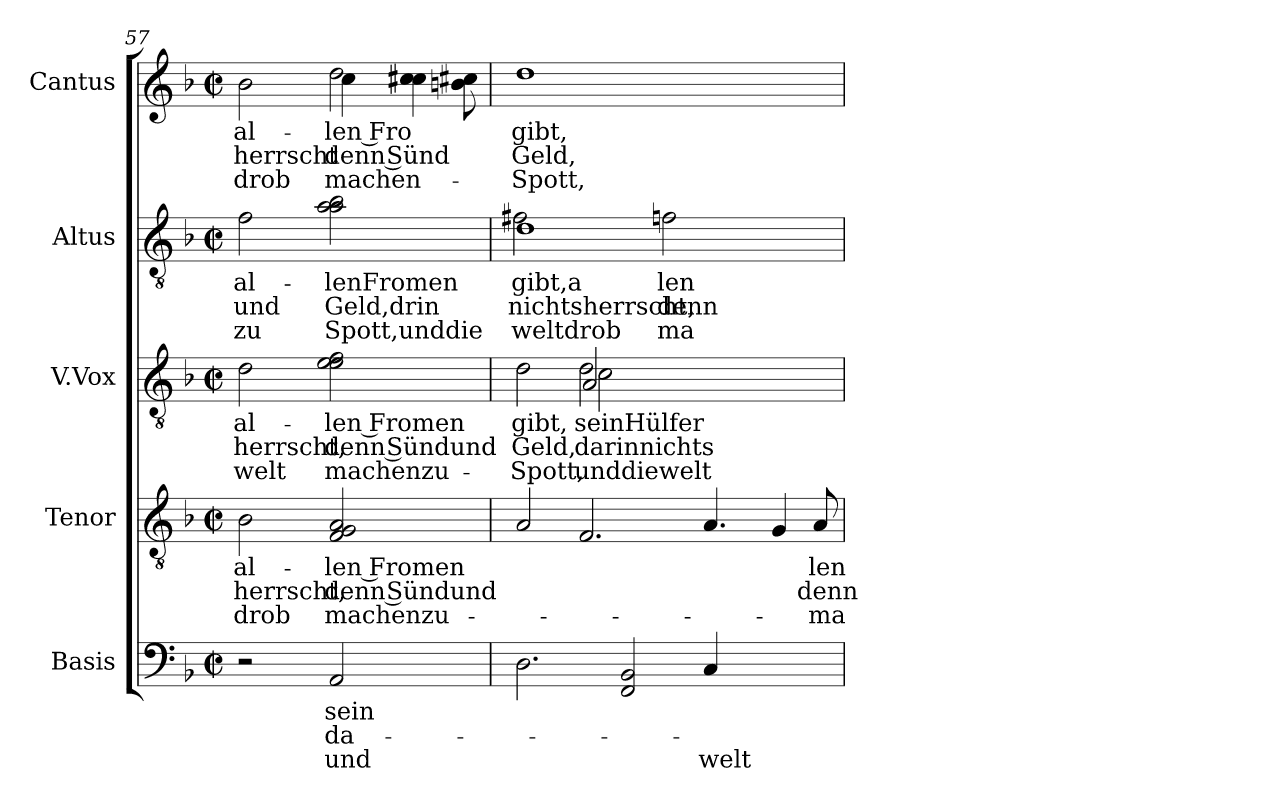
**kern	**text	**text	**text	**kern	**text	**text	**text	**kern	**text	**text	**text	**kern	**text	**text	**text	**kern	**text	**text	**text
*part5	*part5	*part5	*part5	*part4	*part4	*part4	*part4	*part3	*part3	*part3	*part3	*part2	*part2	*part2	*part2	*part1	*part1	*part1	*part1
*staff5	*staff5	*staff5	*staff5	*staff4	*staff4	*staff4	*staff4	*staff3	*staff3	*staff3	*staff3	*staff2	*staff2	*staff2	*staff2	*staff1	*staff1	*staff1	*staff1
*I"Basis	*	*	*	*I"Tenor	*	*	*	*I"V.Vox	*	*	*	*I"Altus	*	*	*	*I"Cantus	*	*	*
*I'B	*	*	*	*I'T	*	*	*	*	*	*	*	*I'A	*	*	*	*I'C	*	*	*
!!LO:PB:g=z
*clefF4	*	*	*	*clefGv2	*	*	*	*clefGv2	*	*	*	*clefGv2	*	*	*	*clefG2	*	*	*
*k[b-]	*	*	*	*k[b-]	*	*	*	*k[b-]	*	*	*	*k[b-]	*	*	*	*k[b-]	*	*	*
*F:	*	*	*	*F:	*	*	*	*F:	*	*	*	*F:	*	*	*	*F:	*	*	*
*M2/2	*	*	*	*M2/2	*	*	*	*M2/2	*	*	*	*M2/2	*	*	*	*M2/2	*	*	*
*met(c|)	*	*	*	*met(c|)	*	*	*	*met(c|)	*	*	*	*met(c|)	*	*	*	*met(c|)	*	*	*
=57	=57	=57	=57	=57	=57	=57	=57	=57	=57	=57	=57	=57	=57	=57	=57	=57	=57	=57	=57
!	!	!	!	!	!LO:LY:b:cj	!LO:LY:b:cj	!LO:LY:b:cj	!	!LO:LY:b:cj	!LO:LY:b:cj	!LO:LY:b:cj	!	!LO:LY:b:cj	!LO:LY:b:cj	!LO:LY:b:cj	!	!LO:LY:b:cj	!LO:LY:b:cj	!LO:LY:b:cj
*	*	*	*	*	*	*	*	*	*	*	*	*	*	*	*	*^	*	*	*
2r	.	.	.	2B-\	al-	-herrscht,	drob	2d\	al-	-herrscht,	welt	2f\	al-	-und	zu	2b-\	2ryy	al-	-herrscht	drob
!	!LO:LY:b:cj	!LO:LY:b:cj	!LO:LY:b:cj	!	!LO:LY:b:cj	!LO:LY:b:cj	!LO:LY:b:cj	!	!LO:LY:b:cj	!LO:LY:b:cj	!LO:LY:b:cj	!	!LO:LY:b:cj	!LO:LY:b:cj	!LO:LY:b:cj	!	!	!LO:LY:b:cj	!LO:LY:b:cj	!LO:LY:b:cj
2AA/	sein	da-	-und	2G/ 2F/ 2A/	len Fromen	denn Sündund	machenzu-	2f\ 2e\ 2e\	len Fromen	denn Sündund	machenzu-	2b-\ 2a\ 2a\	lenFromen	Geld,drin	Spott,unddie	2dd\	4cc\	len Fro	denn Sünd	machen-
.	.	.	.	.	.	.	.	.	.	.	.	.	.	.	.	.	2ryy	.	.	.
4.ryy	.	.	.	4.ryy	.	.	.	4.ryy	.	.	.	4.ryy	.	.	.	4cc#\ 4cc#\	.	.	.	.
!	!	!	!	!	!	!	!	!	!	!	!	!	!	!	!	!	!	!LO:LY:b:cj	!LO:LY:b:cj	!LO:LY:b:cj
.	.	.	.	.	.	.	.	.	.	.	.	.	.	.	.	8cc#X\ 8bn\	8ryy	-	.	.
=58	=58	=58	=58	=58	=58	=58	=58	=58	=58	=58	=58	=58	=58	=58	=58	=58	=58	=58	=58	=58
!	!	!	!	!	!	!	!	!	!LO:LY:b:cj	!LO:LY:b:cj	!LO:LY:b:cj	!	!LO:LY:b:cj	!LO:LY:b:cj	!LO:LY:b:cj	!	!	!LO:LY:b:cj	!LO:LY:b:cj	!LO:LY:b:cj
*	*	*	*	*	*	*	*	*^	*	*	*	*^	*	*	*	*	*	*	*	*
*	*	*	*	*	*	*	*	*	*^	*	*	*	*	*	*	*	*	*v	*v	*	*	*
2.D\	.	.	.	2A/	.	.	.	2d\	2ryy	2ryy	-gibt,	Geld,	Spott,	1d	2f#X\	gibt,a	nichtsherrscht,	weltdrob	1dd	gibt,	Geld,	Spott,
!	!	!	!	!	!	!	!	!	!	!	!LO:LY:b:cj	!LO:LY:b:cj	!LO:LY:b:cj	!	!	!	!	!	!	!	!	!
.	.	.	.	2.F/	.	.	.	2d\	2A/	2c\	seinHülfer	darinnichts-	-unddiewelt	.	2ryy	.	.	.	.	.	.	.
2BB-/ 2FF/	.	.	.	.	.	.	.	.	.	.	.	.	.	.	.	.	.	.	.	.	.	.
!	!	!	!	!	!	!	!	!	!	!	!	!	!	!	!	!LO:LY:b:cj	!LO:LY:b:cj	!LO:LY:b:cj	!	!	!	!
.	.	.	.	.	.	.	.	1ryy	1ryy	1ryy	.	.	.	2fn\	1ryy	len	denn	ma-	1ryy	.	.	.
!	!LO:LY:b:cj	!LO:LY:b:cj	!LO:LY:b:cj	!	!	!	!	!	!	!	!	!	!	!	!	!	!	!	!	!	!	!
4C/	.	.	welt	4.A/	.	.	.	.	.	.	.	.	.	.	.	.	.	.	.	.	.	.
2ryy	.	.	.	.	.	.	.	.	.	.	.	.	.	2ryy	.	.	.	.	.	.	.	.
.	.	.	.	4G/	.	.	.	.	.	.	.	.	.	.	.	.	.	.	.	.	.	.
!	!	!	!	!	!LO:LY:b:cj	!LO:LY:b:cj	!LO:LY:b:cj	!	!	!	!	!	!	!	!	!	!	!	!	!	!	!
.	.	.	.	8A/	-len	denn	ma-	.	.	.	.	.	.	.	.	.	.	.	.	.	.	.
*	*	*	*	*	*	*	*	*v	*v	*v	*	*	*	*	*	*	*	*	*	*	*	*
*	*	*	*	*	*	*	*	*	*	*	*	*v	*v	*	*	*	*	*	*	*
=	=	=	=	=	=	=	=	=	=	=	=	=	=	=	=	=	=	=	=
*-	*-	*-	*-	*-	*-	*-	*-	*-	*-	*-	*-	*-	*-	*-	*-	*-	*-	*-	*-
